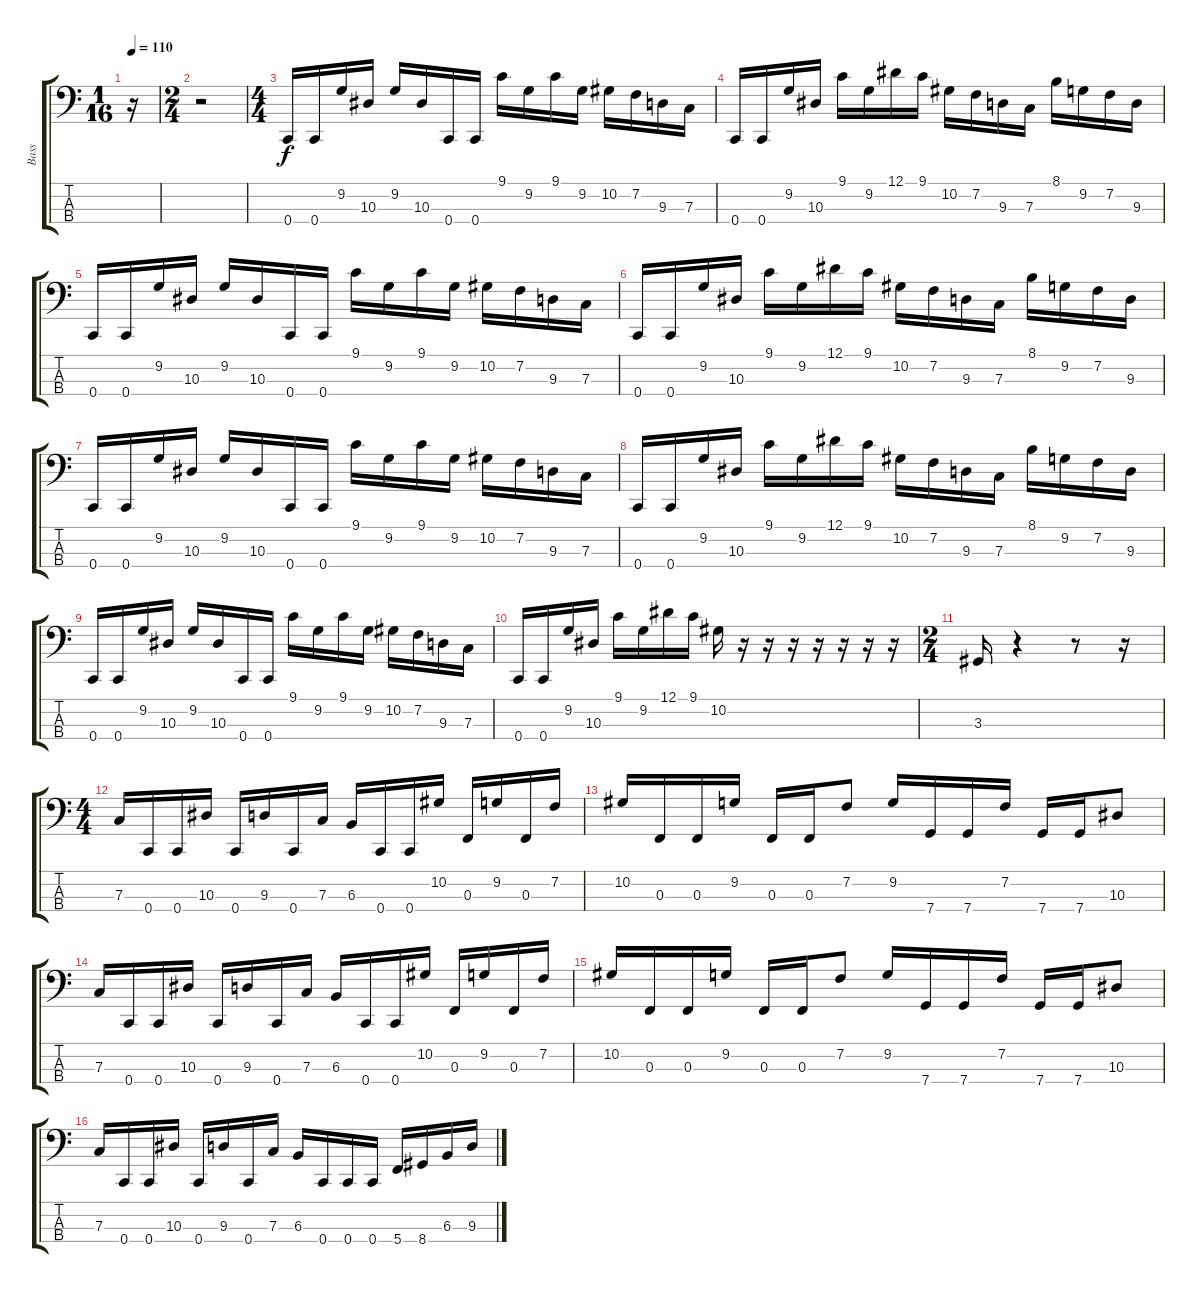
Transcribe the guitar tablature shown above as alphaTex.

\track ("Bass" "Bass") {instrument electricbasspick}
\staff {score tabs}
\tuning (Eb2 Bb1 F1 C1) {hide}
\ts (1 16)
\tempo 110
\clef f4
\ks c
r.16{dy f instrument electricbasspick} |
\ts (2 4)
r.2 |
\ts (4 4)
0.4.16 0.4.16 9.2.16 10.3.16 9.2.16 10.3.16 0.4.16 0.4.16 9.1.16 9.2.16 9.1.16 9.2.16 10.2.16 7.2.16 9.3.16 7.3.16 |
0.4.16 0.4.16 9.2.16 10.3.16 9.1.16 9.2.16 12.1.16 9.1.16 10.2.16 7.2.16 9.3.16 7.3.16 8.1.16 9.2.16 7.2.16 9.3.16 |
0.4.16 0.4.16 9.2.16 10.3.16 9.2.16 10.3.16 0.4.16 0.4.16 9.1.16 9.2.16 9.1.16 9.2.16 10.2.16 7.2.16 9.3.16 7.3.16 |
0.4.16 0.4.16 9.2.16 10.3.16 9.1.16 9.2.16 12.1.16 9.1.16 10.2.16 7.2.16 9.3.16 7.3.16 8.1.16 9.2.16 7.2.16 9.3.16 |
0.4.16 0.4.16 9.2.16 10.3.16 9.2.16 10.3.16 0.4.16 0.4.16 9.1.16 9.2.16 9.1.16 9.2.16 10.2.16 7.2.16 9.3.16 7.3.16 |
0.4.16 0.4.16 9.2.16 10.3.16 9.1.16 9.2.16 12.1.16 9.1.16 10.2.16 7.2.16 9.3.16 7.3.16 8.1.16 9.2.16 7.2.16 9.3.16 |
0.4.16 0.4.16 9.2.16 10.3.16 9.2.16 10.3.16 0.4.16 0.4.16 9.1.16 9.2.16 9.1.16 9.2.16 10.2.16 7.2.16 9.3.16 7.3.16 |
0.4.16 0.4.16 9.2.16 10.3.16 9.1.16 9.2.16 12.1.16 9.1.16 10.2.16 r.16 r.16 r.16 r.16 r.16 r.16 r.16 |
\ts (2 4)
3.3.16 r.4 r.8 r.16 |
\ts (4 4)
7.3.16 0.4.16 0.4.16 10.3.16 0.4.16 9.3.16 0.4.16 7.3.16 6.3.16 0.4.16 0.4.16 10.2.16 0.3.16 9.2.16 0.3.16 7.2.16 |
10.2.16 0.3.16 0.3.16 9.2.16 0.3.16 0.3.16 7.2.8 9.2.16 7.4.16 7.4.16 7.2.16 7.4.16 7.4.16 10.3.8 |
7.3.16 0.4.16 0.4.16 10.3.16 0.4.16 9.3.16 0.4.16 7.3.16 6.3.16 0.4.16 0.4.16 10.2.16 0.3.16 9.2.16 0.3.16 7.2.16 |
10.2.16 0.3.16 0.3.16 9.2.16 0.3.16 0.3.16 7.2.8 9.2.16 7.4.16 7.4.16 7.2.16 7.4.16 7.4.16 10.3.8 |
7.3.16 0.4.16 0.4.16 10.3.16 0.4.16 9.3.16 0.4.16 7.3.16 6.3.16 0.4.16 0.4.16 0.4.16 5.4.16 8.4.16 6.3.16 9.3.16
